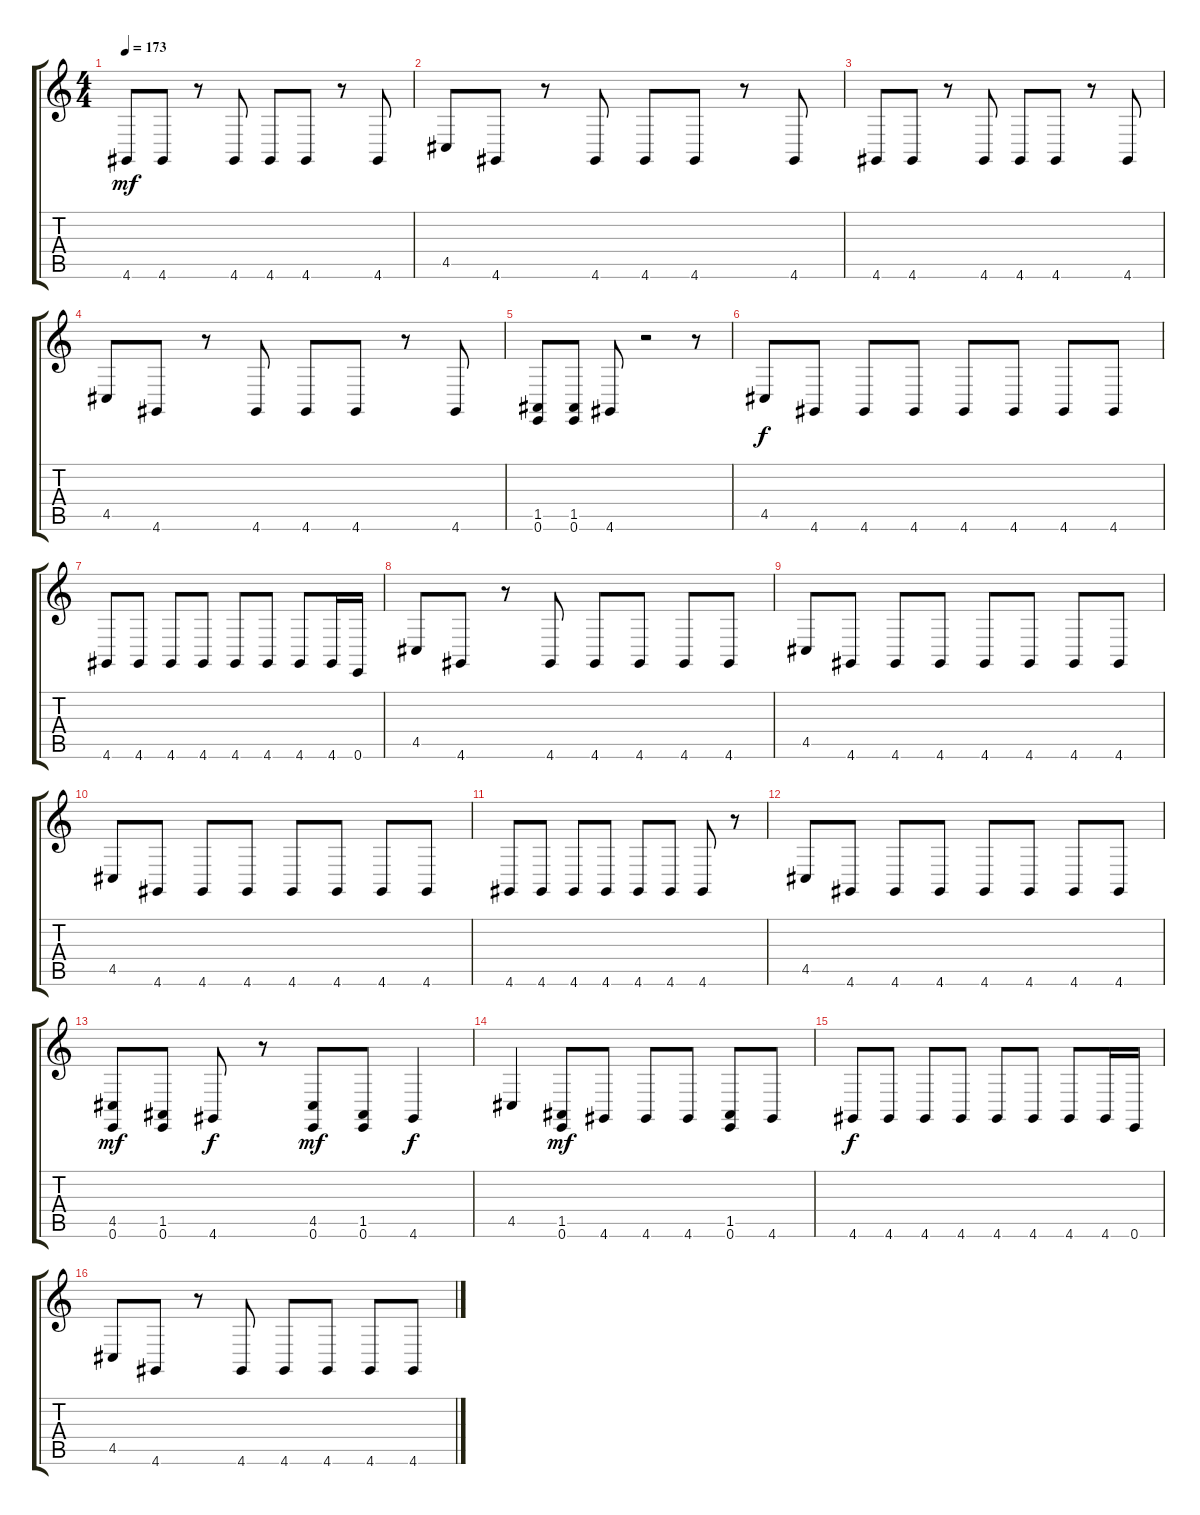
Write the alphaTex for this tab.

\track "" {instrument acousticgrandpiano}
\staff {score tabs}
\tuning (E4 B3 G3 D3 A2 E2) {hide}
\ts (4 4)
\tempo 173
\clef g2
\ks c
4.6.8{dy mf} 4.6.8 r.8 4.6.8 4.6.8 4.6.8 r.8 4.6.8 |
4.5.8 4.6.8 r.8 4.6.8 4.6.8 4.6.8 r.8 4.6.8 |
4.6.8 4.6.8 r.8 4.6.8 4.6.8 4.6.8 r.8 4.6.8 |
4.5.8 4.6.8 r.8 4.6.8 4.6.8 4.6.8 r.8 4.6.8 |
(1.5 0.6).8 (1.5 0.6).8 4.6.8 r.2 r.8 |
4.5.8{dy f} 4.6.8 4.6.8 4.6.8 4.6.8 4.6.8 4.6.8 4.6.8 |
4.6.8 4.6.8 4.6.8 4.6.8 4.6.8 4.6.8 4.6.8 4.6.16 0.6.16 |
4.5.8 4.6.8 r.8 4.6.8 4.6.8 4.6.8 4.6.8 4.6.8 |
4.5.8 4.6.8 4.6.8 4.6.8 4.6.8 4.6.8 4.6.8 4.6.8 |
4.5.8 4.6.8 4.6.8 4.6.8 4.6.8 4.6.8 4.6.8 4.6.8 |
4.6.8 4.6.8 4.6.8 4.6.8 4.6.8 4.6.8 4.6.8 r.8 |
4.5.8 4.6.8 4.6.8 4.6.8 4.6.8 4.6.8 4.6.8 4.6.8 |
(4.5 0.6).8{dy mf} (1.5 0.6).8 4.6.8{dy f} r.8 (4.5 0.6).8{dy mf} (1.5 0.6).8 4.6.4{dy f} |
4.5.4 (1.5 0.6).8{dy mf} 4.6.8 4.6.8 4.6.8 (1.5 0.6).8 4.6.8 |
4.6.8{dy f} 4.6.8 4.6.8 4.6.8 4.6.8 4.6.8 4.6.8 4.6.16 0.6.16 |
4.5.8 4.6.8 r.8 4.6.8 4.6.8 4.6.8 4.6.8 4.6.8
